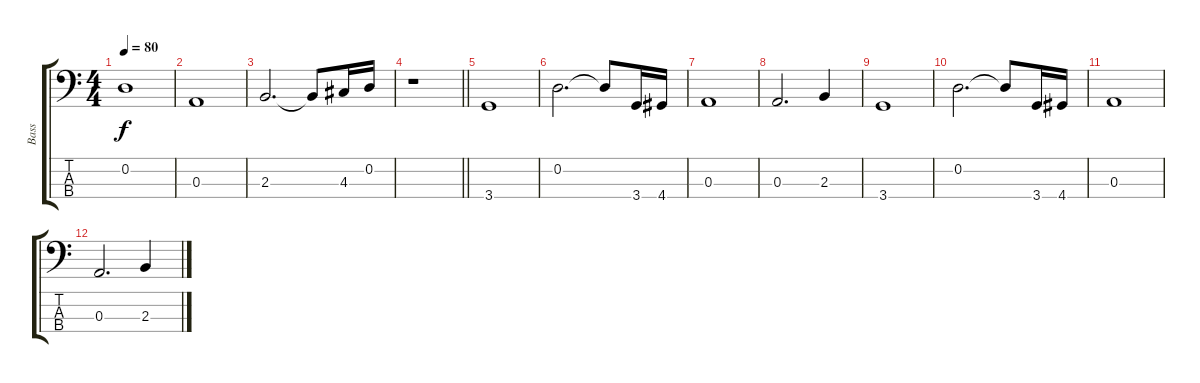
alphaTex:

\track ("Bass" "Bass") {instrument electricbassfinger}
\staff {score tabs}
\tuning (G2 D2 A1 E1) {hide}
\ts (4 4)
\tempo 80
\clef f4
\ks c
0.2.1{dy f} |
0.3.1 |
2.3.2{d} 2.3{t}.8 4.3.16 0.2.16 |
\barLineRight lightlight
r.1 |
3.4.1 |
0.2.2{d} 0.2{t}.8 3.4.16 4.4.16 |
0.3.1 |
0.3.2{d} 2.3.4 |
3.4.1 |
0.2.2{d} 0.2{t}.8 3.4.16 4.4.16 |
0.3.1 |
0.3.2{d} 2.3.4
